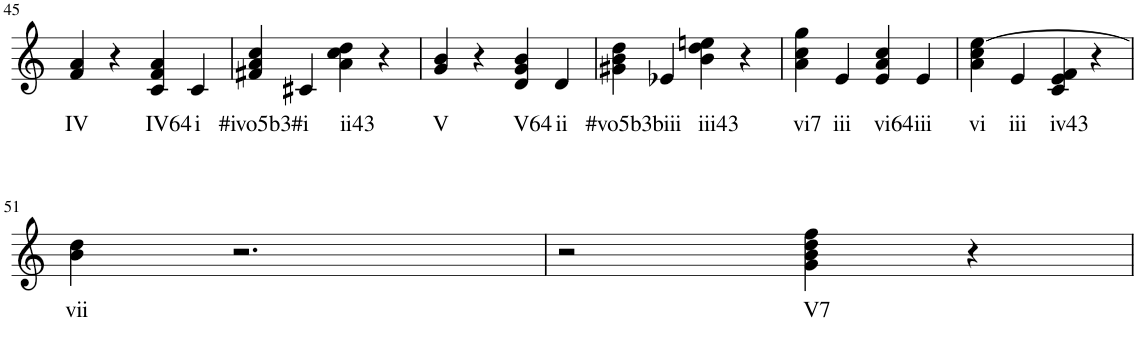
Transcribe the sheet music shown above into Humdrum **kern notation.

**kern	**text
*part1	*part1
*staff1	*staff1
*I"Piano	*
*I'Pno	*
!!LO:PB:g=z
*clefG2	*
*k[]	*
*M2/2	*
*met(c|)	*
=45	=45
!	!LO:LY:b
4f/ 4a/	IV
4r	.
!	!LO:LY:b
4c/ 4f/ 4a/	IV64
!	!LO:LY:b
4c/	i
=46	=46
!	!LO:LY:b
4f#X/ 4a/ 4cc/	#ivo5b3
!	!LO:LY:b
4c#X/	#i
!	!LO:LY:b
4a\ 4cc\ 4dd\	ii43
4r	.
=47	=47
!	!LO:LY:b
4g/ 4b/	V
4r	.
!	!LO:LY:b
4d/ 4g/ 4b/	V64
!	!LO:LY:b
4d/	ii
=48	=48
!	!LO:LY:b
4g#X\ 4b\ 4dd\	#vo5b3
!	!LO:LY:b
4e-X/	biii
!	!LO:LY:b
4b\ 4dd\ 4een\	iii43
4r	.
=49	=49
!	!LO:LY:b
4a\ 4cc\ 4gg\	vi7
!	!LO:LY:b
4e/	iii
!	!LO:LY:b
4e/ 4a/ 4cc/	vi64
!	!LO:LY:b
4e/	iii
=50	=50
!	!LO:LY:b
4a\ 4cc\ [4ee\	vi
!	!LO:LY:b
4e/	iii
!	!LO:LY:b
4c/ 4e/ 4f/	iv43
4r	.
!!LO:LB:g=z
=51	=51
!	!LO:LY:b
4b\ 4dd\	vii
2.r	.
=52	=52
2r	.
!	!LO:LY:b
4g\ 4b\ 4dd\ 4ff\	V7
4r	.
=	=
*-	*-
